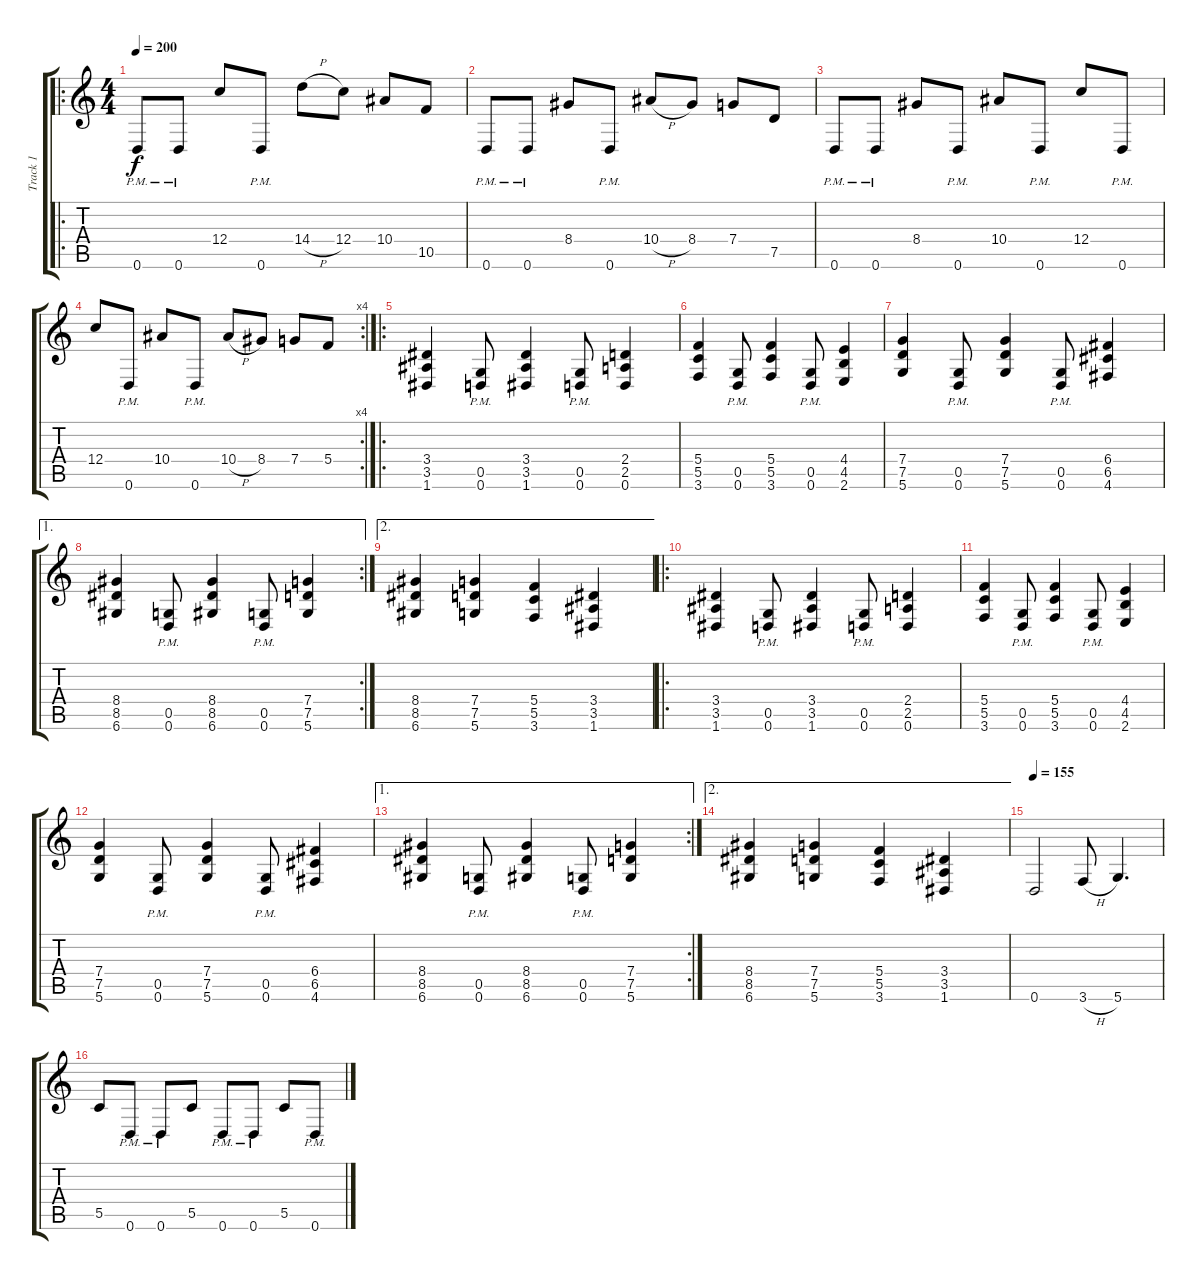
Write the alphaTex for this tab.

\track ("Track 1" "Track 1") {instrument distortionguitar}
\staff {score tabs}
\tuning (D4 A3 F3 C3 G2 D2) {hide}
\ro
\ts (4 4)
\tempo 200
\clef g2
\ks c
0.6{pm}.8{dy f} 0.6{pm}.8 12.4.8 0.6{pm}.8 14.4{h}.8 12.4.8 10.4.8 10.5.8 |
0.6{pm}.8 0.6{pm}.8 8.4.8 0.6{pm}.8 10.4{h}.8 8.4.8 7.4.8 7.5.8 |
0.6{pm}.8 0.6{pm}.8 8.4.8 0.6{pm}.8 10.4.8 0.6{pm}.8 12.4.8 0.6{pm}.8 |
\rc 4
12.4.8 0.6{pm}.8 10.4.8 0.6{pm}.8 10.4{h}.8 8.4.8 7.4.8 5.4.8 |
\ro
(3.4 3.5 1.6).4 (0.5{pm} 0.6{pm}).8 (3.4 3.5 1.6).4 (0.5{pm} 0.6{pm}).8 (2.4 2.5 0.6).4 |
(5.4 5.5 3.6).4 (0.5{pm} 0.6{pm}).8 (5.4 5.5 3.6).4 (0.5{pm} 0.6{pm}).8 (4.4 4.5 2.6).4 |
(7.4 7.5 5.6).4 (0.5{pm} 0.6{pm}).8 (7.4 7.5 5.6).4 (0.5{pm} 0.6{pm}).8 (6.4 6.5 4.6).4 |
\ae 1
\rc 2
(8.4 8.5 6.6).4 (0.5{pm} 0.6{pm}).8 (8.4 8.5 6.6).4 (0.5{pm} 0.6{pm}).8 (7.4 7.5 5.6).4 |
\ae 2
(8.4 8.5 6.6).4 (7.4 7.5 5.6).4 (5.4 5.5 3.6).4 (3.4 3.5 1.6).4 |
\ro
(3.4 3.5 1.6).4 (0.5{pm} 0.6{pm}).8 (3.4 3.5 1.6).4 (0.5{pm} 0.6{pm}).8 (2.4 2.5 0.6).4 |
(5.4 5.5 3.6).4 (0.5{pm} 0.6{pm}).8 (5.4 5.5 3.6).4 (0.5{pm} 0.6{pm}).8 (4.4 4.5 2.6).4 |
(7.4 7.5 5.6).4 (0.5{pm} 0.6{pm}).8 (7.4 7.5 5.6).4 (0.5{pm} 0.6{pm}).8 (6.4 6.5 4.6).4 |
\ae 1
\rc 2
(8.4 8.5 6.6).4 (0.5{pm} 0.6{pm}).8 (8.4 8.5 6.6).4 (0.5{pm} 0.6{pm}).8 (7.4 7.5 5.6).4 |
\ae 2
(8.4 8.5 6.6).4 (7.4 7.5 5.6).4 (5.4 5.5 3.6).4 (3.4 3.5 1.6).4 |
\tempo 155
0.6.2 3.6{h}.8 5.6.4{d} |
5.5.8 0.6{pm}.8 0.6{pm}.8 5.5.8 0.6{pm}.8 0.6{pm}.8 5.5.8 0.6{pm}.8
